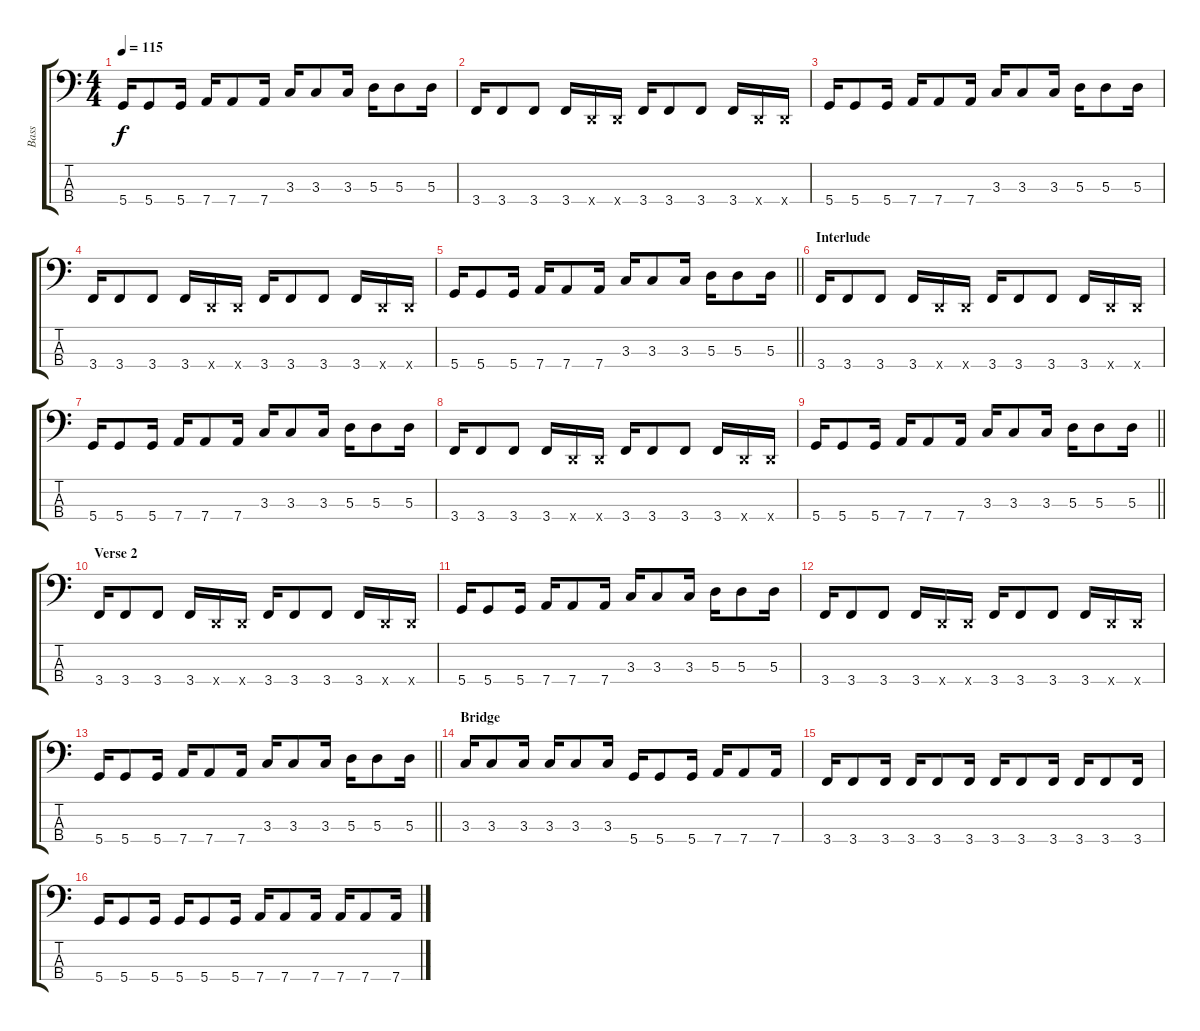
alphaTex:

\track ("Bass" "Bass") {instrument electricbasspick}
\staff {score tabs}
\tuning (G2 D2 A1 D1) {hide}
\ts (4 4)
\tempo 115
\clef f4
\ks c
5.4.16{dy f} 5.4.8 5.4.16 7.4.16 7.4.8 7.4.16 3.3.16 3.3.8 3.3.16 5.3.16 5.3.8 5.3.16 |
3.4.16 3.4.8 3.4.8 3.4.16 0.4{x}.16 0.4{x}.16 3.4.16 3.4.8 3.4.8 3.4.16 0.4{x}.16 0.4{x}.16 |
5.4.16 5.4.8 5.4.16 7.4.16 7.4.8 7.4.16 3.3.16 3.3.8 3.3.16 5.3.16 5.3.8 5.3.16 |
3.4.16 3.4.8 3.4.8 3.4.16 0.4{x}.16 0.4{x}.16 3.4.16 3.4.8 3.4.8 3.4.16 0.4{x}.16 0.4{x}.16 |
\barLineRight lightlight
5.4.16 5.4.8 5.4.16 7.4.16 7.4.8 7.4.16 3.3.16 3.3.8 3.3.16 5.3.16 5.3.8 5.3.16 |
\section ("" "Interlude")
3.4.16 3.4.8 3.4.8 3.4.16 0.4{x}.16 0.4{x}.16 3.4.16 3.4.8 3.4.8 3.4.16 0.4{x}.16 0.4{x}.16 |
5.4.16 5.4.8 5.4.16 7.4.16 7.4.8 7.4.16 3.3.16 3.3.8 3.3.16 5.3.16 5.3.8 5.3.16 |
3.4.16 3.4.8 3.4.8 3.4.16 0.4{x}.16 0.4{x}.16 3.4.16 3.4.8 3.4.8 3.4.16 0.4{x}.16 0.4{x}.16 |
\barLineRight lightlight
5.4.16 5.4.8 5.4.16 7.4.16 7.4.8 7.4.16 3.3.16 3.3.8 3.3.16 5.3.16 5.3.8 5.3.16 |
\section ("" "Verse 2")
3.4.16 3.4.8 3.4.8 3.4.16 0.4{x}.16 0.4{x}.16 3.4.16 3.4.8 3.4.8 3.4.16 0.4{x}.16 0.4{x}.16 |
5.4.16 5.4.8 5.4.16 7.4.16 7.4.8 7.4.16 3.3.16 3.3.8 3.3.16 5.3.16 5.3.8 5.3.16 |
3.4.16 3.4.8 3.4.8 3.4.16 0.4{x}.16 0.4{x}.16 3.4.16 3.4.8 3.4.8 3.4.16 0.4{x}.16 0.4{x}.16 |
\barLineRight lightlight
5.4.16 5.4.8 5.4.16 7.4.16 7.4.8 7.4.16 3.3.16 3.3.8 3.3.16 5.3.16 5.3.8 5.3.16 |
\section ("" "Bridge")
3.3.16 3.3.8 3.3.16 3.3.16 3.3.8 3.3.16 5.4.16 5.4.8 5.4.16 7.4.16 7.4.8 7.4.16 |
3.4.16 3.4.8 3.4.16 3.4.16 3.4.8 3.4.16 3.4.16 3.4.8 3.4.16 3.4.16 3.4.8 3.4.16 |
5.4.16 5.4.8 5.4.16 5.4.16 5.4.8 5.4.16 7.4.16 7.4.8 7.4.16 7.4.16 7.4.8 7.4.16
